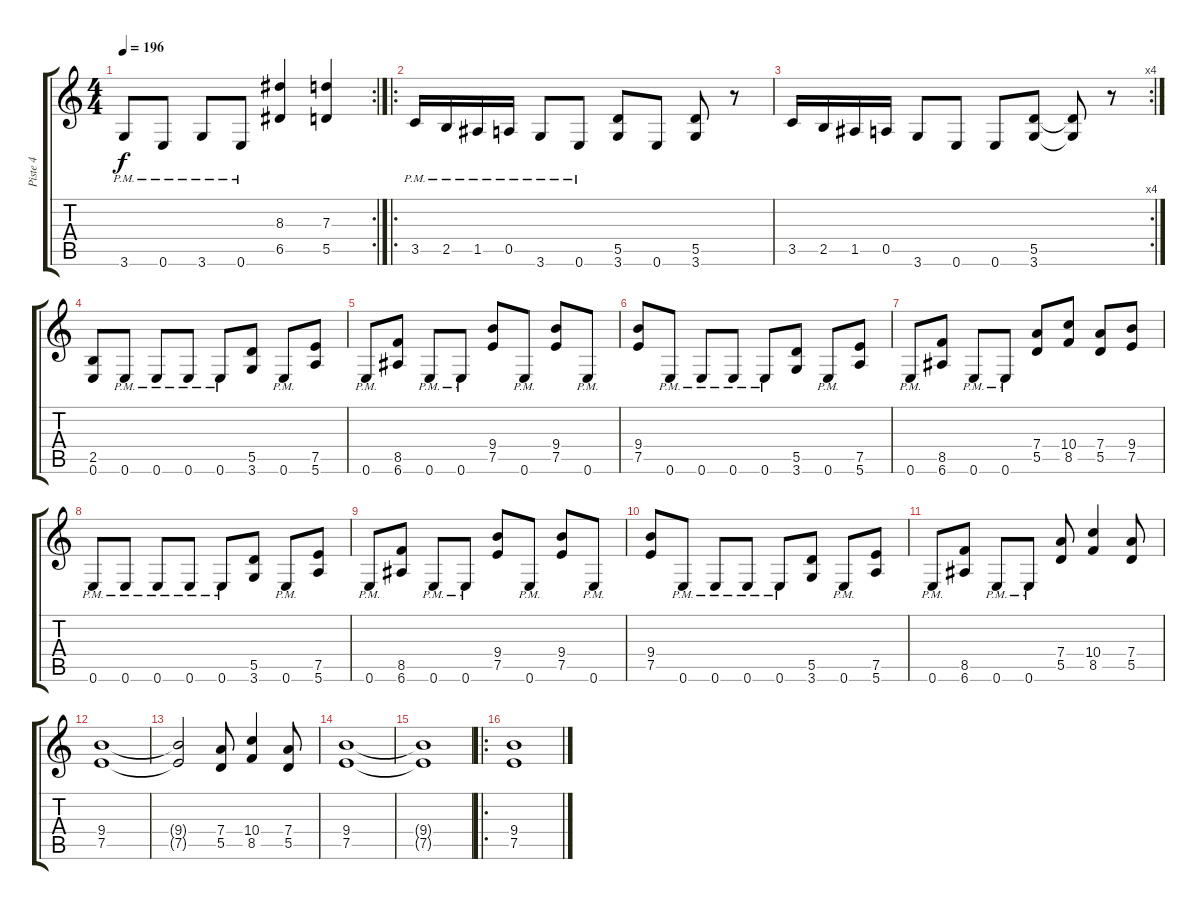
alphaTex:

\track ("Piste 4" "Piste 4") {instrument distortionguitar}
\staff {score tabs}
\tuning (E4 B3 G3 D3 A2 E2) {hide}
\rc 2
\ts (4 4)
\tempo 196
\clef g2
\ks c
3.6{pm}.8{dy f} 0.6{pm}.8 3.6{pm}.8 0.6{pm}.8 (8.3 6.5).4 (7.3 5.5).4 |
\ro
3.5{pm}.16 2.5{pm}.16 1.5{pm}.16 0.5{pm}.16 3.6{pm}.8 0.6{pm}.8 (5.5 3.6).8 0.6.8 (5.5 3.6).8 r.8 |
\rc 4
3.5.16 2.5.16 1.5.16 0.5.16 3.6.8 0.6.8 0.6.8 (5.5 3.6).8 (5.5{t} 3.6{t}).8 r.8 |
(2.5 0.6).8 0.6{pm}.8 0.6{pm}.8 0.6{pm}.8 0.6{pm}.8 (5.5 3.6).8 0.6{pm}.8 (7.5 5.6).8 |
0.6{pm}.8 (8.5 6.6).8 0.6{pm}.8 0.6{pm}.8 (9.4 7.5).8 0.6{pm}.8 (9.4 7.5).8 0.6{pm}.8 |
(9.4 7.5).8 0.6{pm}.8 0.6{pm}.8 0.6{pm}.8 0.6{pm}.8 (5.5 3.6).8 0.6{pm}.8 (7.5 5.6).8 |
0.6{pm}.8 (8.5 6.6).8 0.6{pm}.8 0.6{pm}.8 (7.4 5.5).8 (10.4 8.5).8 (7.4 5.5).8 (9.4 7.5).8 |
0.6{pm}.8 0.6{pm}.8 0.6{pm}.8 0.6{pm}.8 0.6{pm}.8 (5.5 3.6).8 0.6{pm}.8 (7.5 5.6).8 |
0.6{pm}.8 (8.5 6.6).8 0.6{pm}.8 0.6{pm}.8 (9.4 7.5).8 0.6{pm}.8 (9.4 7.5).8 0.6{pm}.8 |
(9.4 7.5).8 0.6{pm}.8 0.6{pm}.8 0.6{pm}.8 0.6{pm}.8 (5.5 3.6).8 0.6{pm}.8 (7.5 5.6).8 |
0.6{pm}.8 (8.5 6.6).8 0.6{pm}.8 0.6{pm}.8 (7.4 5.5).8 (10.4 8.5).4 (7.4 5.5).8 |
(9.4 7.5).1 |
(9.4{t} 7.5{t}).2 (7.4 5.5).8 (10.4 8.5).4 (7.4 5.5).8 |
(9.4 7.5).1 |
(9.4{t} 7.5{t}).1 |
\ro
(9.4 7.5).1
